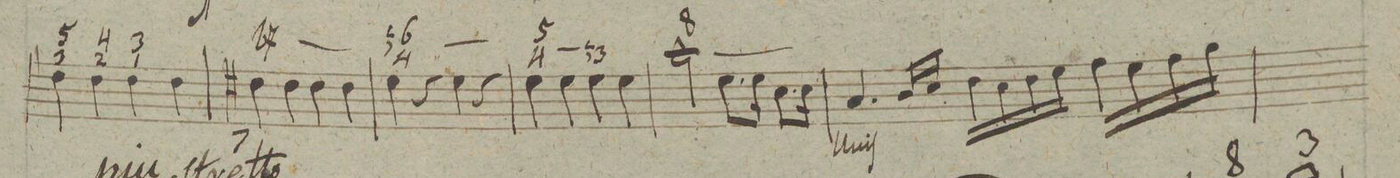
**kern	**fba	**dynam
*I"Organo	*	*
*clefF4	*	*
*k[]	*	*
*met(c|)	*	*
*M2/2	*	*
4F\	5 3	.
4F\	4 2	.
4F\	3 1	.
4F\	.	.
=122	=122	=122
4F#X\	-7	.
4F#\	_	.
4F#\	.	.
4F#\	.	.
=123	=123	=123
4G\	n6 4	.
4r	.	.
4G\	_	.
4r	.	.
=124	=124	=124
4G\	5 4	.
4G\	x _	.
4G\	n3	.
4G\	.	.
=125	=125	=125
2c\	8	.
8.G\L	_	.
16G\Jk	.	.
8.E\L	.	.
16E\Jk	x	.
=126	=126	=126
4.C/	.	.
16D/LL	.	.
16E/JJ	.	.
16F\LL	.	.
16E\	.	.
16F\	.	.
16G\JJ	.	.
16A\LL	.	.
16G\	.	.
16A\	.	.
16B\JJ	.	.
=127	=127	=127
*-	*-	*-
